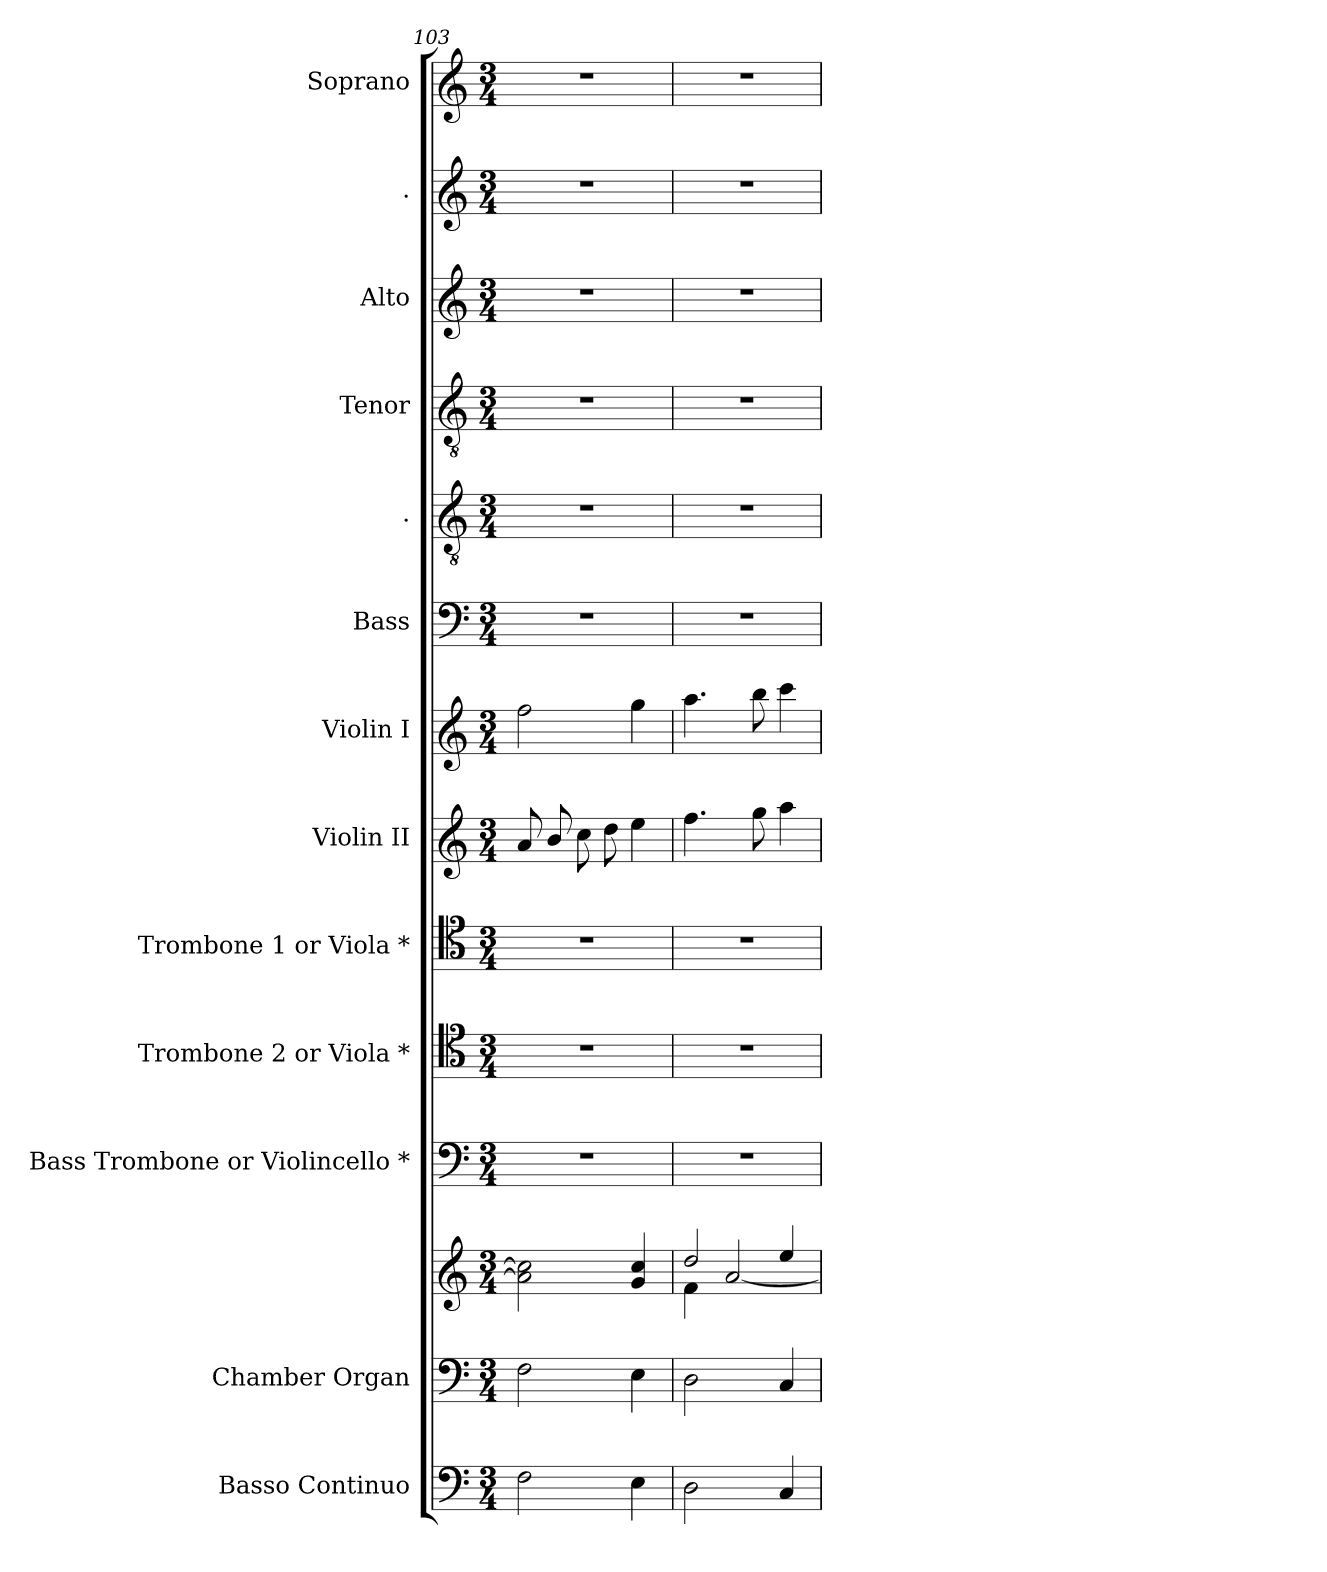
**kern	**kern	**kern	**kern	**kern	**kern	**kern	**kern	**kern	**kern	**kern	**kern	**kern	**kern
*part13	*part12	*part12	*part11	*part10	*part9	*part8	*part7	*part6	*part5	*part4	*part3	*part2	*part1
*staff14	*staff13	*staff12	*staff11	*staff10	*staff9	*staff8	*staff7	*staff6	*staff5	*staff4	*staff3	*staff2	*staff1
*I"Basso  Continuo	*I"Chamber  Organ	*	*I"Bass Trombone or Violincello *	*I"Trombone 2 or Viola *	*I"Trombone 1 or Viola *	*I"Violin II	*I"Violin I	*I"Bass	*I".	*I"Tenor	*I"Alto	*I".	*I"Soprano
*I'B Cont	*I'Org.	*	*I'B. Tbn.	*I'Tbn 2	*I'Tbn 1	*I'Vln. II	*I'Vln. I	*I'B.	*	*I'T,	*I'A.	*	*I'S.
*clefF4	*clefF4	*clefG2	*clefF4	*clefC4	*clefC4	*clefG2	*clefG2	*clefF4	*clefGv2	*clefGv2	*clefG2	*clefG2	*clefG2
*ITrd7c12	*	*	*	*	*	*	*	*	*ITrd7c12	*ITrd7c12	*	*	*
*k[]	*k[]	*k[]	*k[]	*k[]	*k[]	*k[]	*k[]	*k[]	*k[]	*k[]	*k[]	*k[]	*k[]
*C:	*C:	*C:	*C:	*C:	*C:	*C:	*C:	*C:	*C:	*C:	*C:	*C:	*C:
*M3/4	*M3/4	*M3/4	*M3/4	*M3/4	*M3/4	*M3/4	*M3/4	*M3/4	*M3/4	*M3/4	*M3/4	*M3/4	*M3/4
=103	=103	=103	=103	=103	=103	=103	=103	=103	=103	=103	=103	=103	=103
!	!	!	!LO:N:vis=1	!LO:N:vis=1	!LO:N:vis=1	!	!	!LO:N:vis=1	!LO:N:vis=1	!LO:N:vis=1	!LO:N:vis=1	!LO:N:vis=1	!LO:N:vis=1
2FFi\	2Fi\	2ai\] 2cci]	2.r	2.r	2.r	8ai/	2ffi\	2.r	2.r	2.r	2.r	2.r	2.r
.	.	.	.	.	.	8bi/	.	.	.	.	.	.	.
.	.	.	.	.	.	8cci\	.	.	.	.	.	.	.
.	.	.	.	.	.	8ddi\	.	.	.	.	.	.	.
4EEi\	4Ei\	4gi/ 4cci	.	.	.	4eei\	4ggi\	.	.	.	.	.	.
=104	=104	=104	=104	=104	=104	=104	=104	=104	=104	=104	=104	=104	=104
*	*	*^	*	*	*	*	*	*	*	*	*	*	*
!	!	!	!	!LO:N:vis=1	!LO:N:vis=1	!LO:N:vis=1	!	!	!LO:N:vis=1	!LO:N:vis=1	!LO:N:vis=1	!LO:N:vis=1	!LO:N:vis=1	!LO:N:vis=1
2DDi\	2Di\	2ddi/	4fi\	2.r	2.r	2.r	4.ffi\	4.aai\	2.r	2.r	2.r	2.r	2.r	2.r
.	.	.	[2ai/	.	.	.	.	.	.	.	.	.	.	.
.	.	.	.	.	.	.	8ggi\	8bbi\	.	.	.	.	.	.
4CCi/	4Ci/	4eei/	.	.	.	.	4aai\	4ccci\	.	.	.	.	.	.
*	*	*v	*v	*	*	*	*	*	*	*	*	*	*	*
=	=	=	=	=	=	=	=	=	=	=	=	=	=
*-	*-	*-	*-	*-	*-	*-	*-	*-	*-	*-	*-	*-	*-
